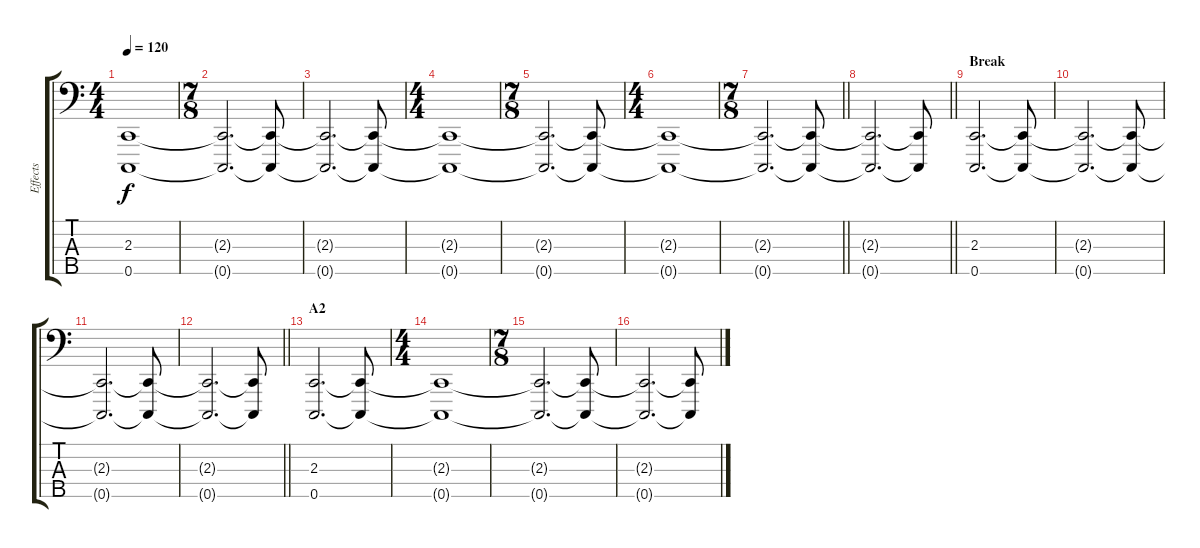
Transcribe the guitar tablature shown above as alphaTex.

\track ("Effects" "Effects") {instrument lead2sawtooth}
\staff {score tabs}
\tuning (Ab2 Eb2 Bb1 F1 C1) {hide}
\ts (4 4)
\tempo 120
\clef f4
\ks c
(2.3{t} 0.5{t}).1{dy f} |
\ts (7 8)
(2.3{t} 0.5{t}).2{d} (2.3{t} 0.5{t}).8 |
(2.3{t} 0.5{t}).2{d} (2.3{t} 0.5{t}).8 |
\ts (4 4)
(2.3{t} 0.5{t}).1 |
\ts (7 8)
(2.3{t} 0.5{t}).2{d} (2.3{t} 0.5{t}).8 |
\ts (4 4)
(2.3{t} 0.5{t}).1 |
\ts (7 8)
\barLineRight lightlight
(2.3{t} 0.5{t}).2{d} (2.3{t} 0.5{t}).8 |
\barLineRight lightlight
(2.3{t} 0.5{t}).2{d} (2.3{t} 0.5{t}).8 |
\section ("" "Break")
(2.3 0.5).2{d} (2.3{t} 0.5{t}).8 |
(2.3{t} 0.5{t}).2{d} (2.3{t} 0.5{t}).8 |
(2.3{t} 0.5{t}).2{d} (2.3{t} 0.5{t}).8 |
\barLineRight lightlight
(2.3{t} 0.5{t}).2{d} (2.3{t} 0.5{t}).8 |
\section ("" "A2")
(2.3 0.5).2{d} (2.3{t} 0.5{t}).8 |
\ts (4 4)
(2.3{t} 0.5{t}).1 |
\ts (7 8)
(2.3{t} 0.5{t}).2{d} (2.3{t} 0.5{t}).8 |
(2.3{t} 0.5{t}).2{d} (2.3{t} 0.5{t}).8
